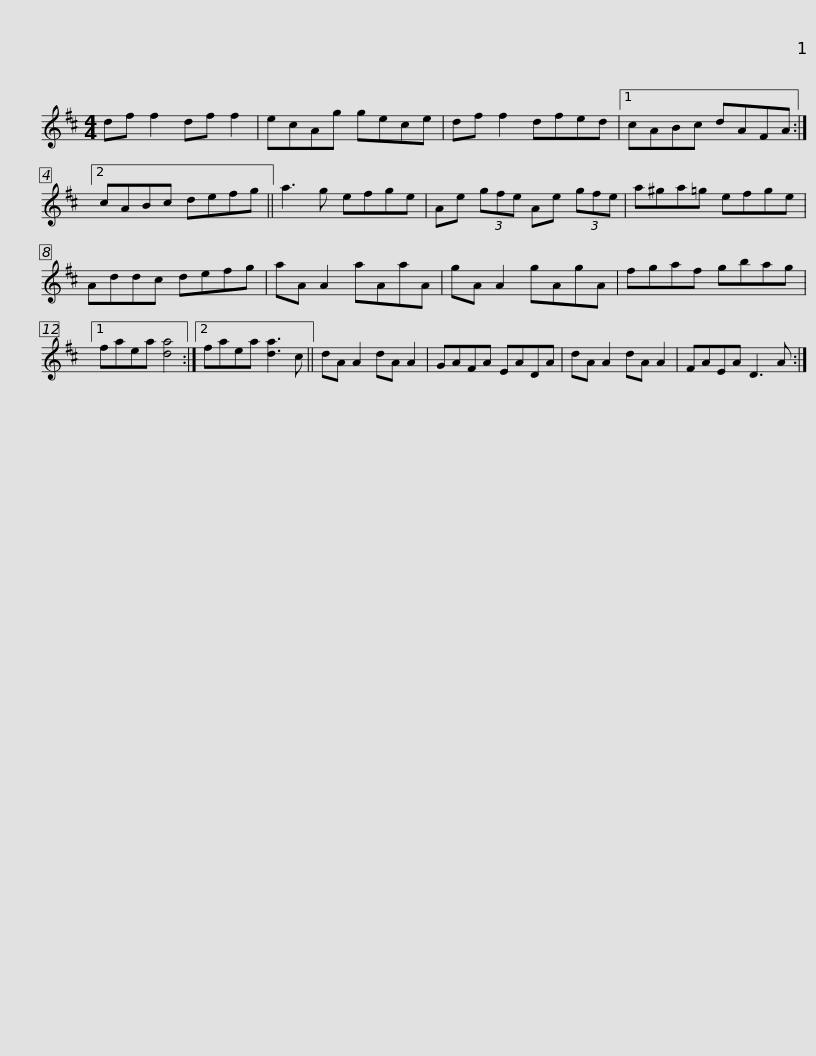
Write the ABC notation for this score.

X:1
L:1/8
M:4/4
I:linebreak $
K:D
V:1 treble
V:1
 df f2 df f2 | ecAg gece | df f2 dfed |1 cABc dAFA :|2 cABc defg || %5
 a3 g efge |$ Ae (3gfe Ae (3gfe | a^ga=g efge | Addc defg | aA A2 aAaA | %10
 gA A2 gAgA |$ fgaf gbag |1 faea [da]4 :|2 faea [da]3 c || dA A2 dA A2 | %15
 GAFA EADA | dA A2 dA A2 |$ FAEA D3 A :| %18
